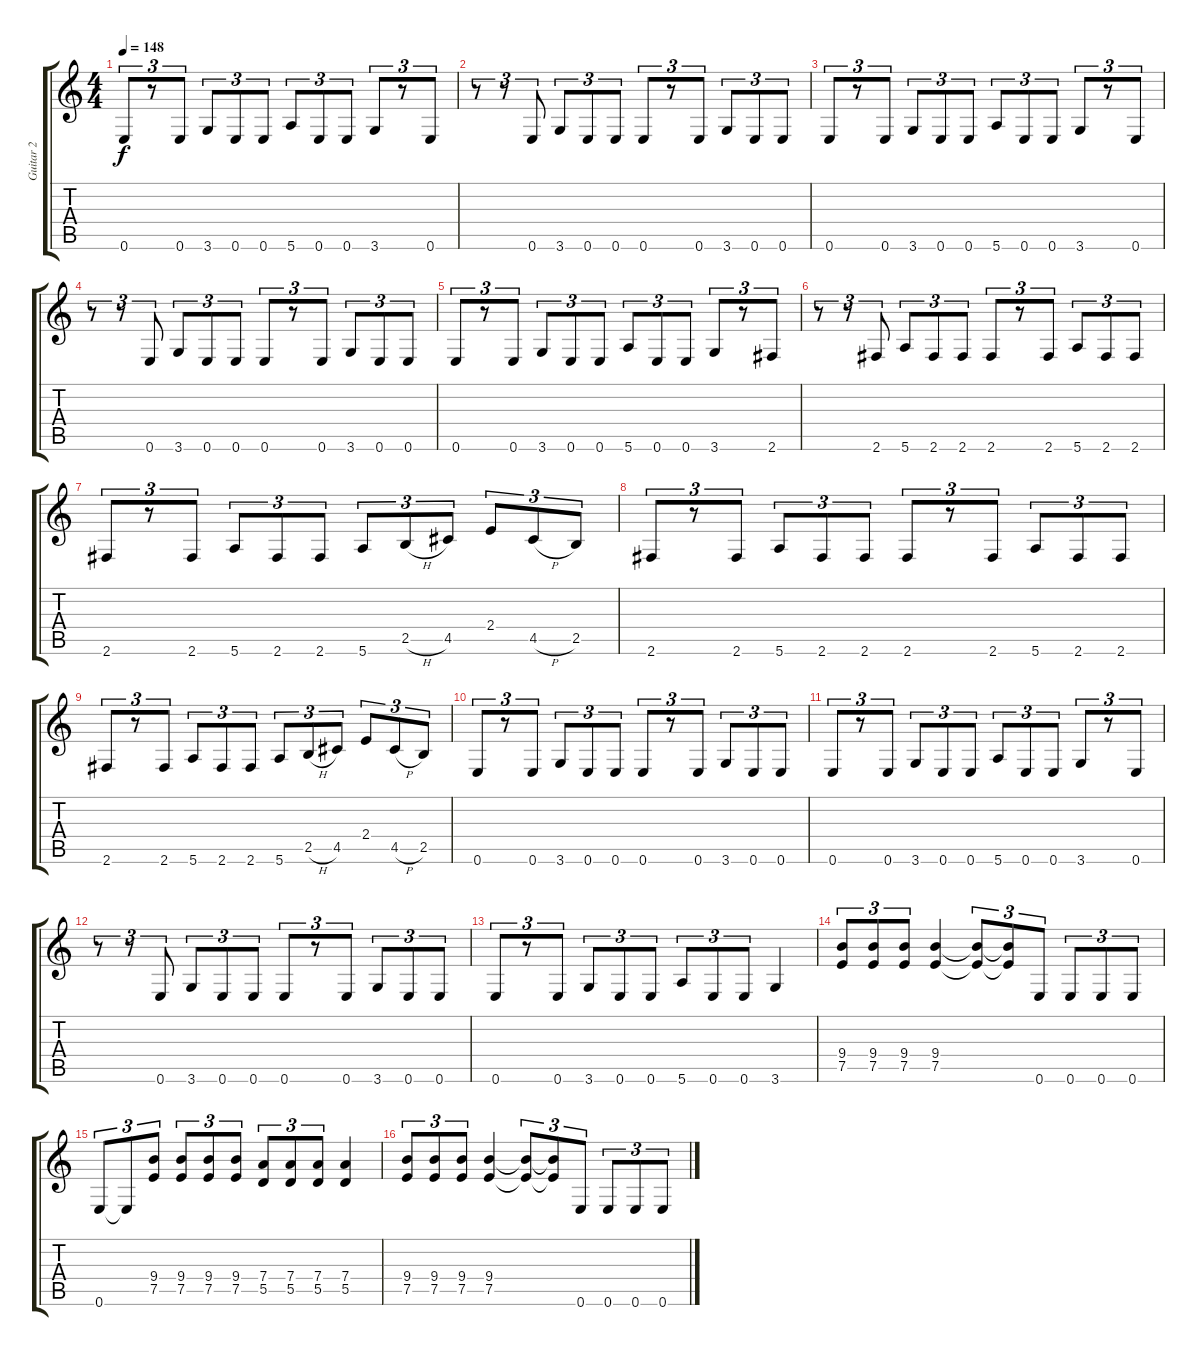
\track ("Guitar 2" "Guitar 2") {instrument overdrivenguitar}
\staff {score tabs}
\tuning (E4 B3 G3 D3 A2 E2) {hide}
\ts (4 4)
\tempo 148
\clef g2
\ks c
0.6.8{tu (3 2) dy f} r.8{tu (3 2)} 0.6.8{tu (3 2)} 3.6.8{tu (3 2)} 0.6.8{tu (3 2)} 0.6.8{tu (3 2)} 5.6.8{tu (3 2)} 0.6.8{tu (3 2)} 0.6.8{tu (3 2)} 3.6.8{tu (3 2)} r.8{tu (3 2)} 0.6.8{tu (3 2)} |
r.8{tu (3 2)} r.8{tu (3 2)} 0.6.8{tu (3 2)} 3.6.8{tu (3 2)} 0.6.8{tu (3 2)} 0.6.8{tu (3 2)} 0.6.8{tu (3 2)} r.8{tu (3 2)} 0.6.8{tu (3 2)} 3.6.8{tu (3 2)} 0.6.8{tu (3 2)} 0.6.8{tu (3 2)} |
0.6.8{tu (3 2)} r.8{tu (3 2)} 0.6.8{tu (3 2)} 3.6.8{tu (3 2)} 0.6.8{tu (3 2)} 0.6.8{tu (3 2)} 5.6.8{tu (3 2)} 0.6.8{tu (3 2)} 0.6.8{tu (3 2)} 3.6.8{tu (3 2)} r.8{tu (3 2)} 0.6.8{tu (3 2)} |
r.8{tu (3 2)} r.8{tu (3 2)} 0.6.8{tu (3 2)} 3.6.8{tu (3 2)} 0.6.8{tu (3 2)} 0.6.8{tu (3 2)} 0.6.8{tu (3 2)} r.8{tu (3 2)} 0.6.8{tu (3 2)} 3.6.8{tu (3 2)} 0.6.8{tu (3 2)} 0.6.8{tu (3 2)} |
0.6.8{tu (3 2)} r.8{tu (3 2)} 0.6.8{tu (3 2)} 3.6.8{tu (3 2)} 0.6.8{tu (3 2)} 0.6.8{tu (3 2)} 5.6.8{tu (3 2)} 0.6.8{tu (3 2)} 0.6.8{tu (3 2)} 3.6.8{tu (3 2)} r.8{tu (3 2)} 2.6.8{tu (3 2)} |
r.8{tu (3 2)} r.8{tu (3 2)} 2.6.8{tu (3 2)} 5.6.8{tu (3 2)} 2.6.8{tu (3 2)} 2.6.8{tu (3 2)} 2.6.8{tu (3 2)} r.8{tu (3 2)} 2.6.8{tu (3 2)} 5.6.8{tu (3 2)} 2.6.8{tu (3 2)} 2.6.8{tu (3 2)} |
2.6.8{tu (3 2)} r.8{tu (3 2)} 2.6.8{tu (3 2)} 5.6.8{tu (3 2)} 2.6.8{tu (3 2)} 2.6.8{tu (3 2)} 5.6.8{tu (3 2)} 2.5{h}.8{tu (3 2)} 4.5.8{tu (3 2)} 2.4.8{tu (3 2)} 4.5{h}.8{tu (3 2)} 2.5.8{tu (3 2)} |
2.6.8{tu (3 2)} r.8{tu (3 2)} 2.6.8{tu (3 2)} 5.6.8{tu (3 2)} 2.6.8{tu (3 2)} 2.6.8{tu (3 2)} 2.6.8{tu (3 2)} r.8{tu (3 2)} 2.6.8{tu (3 2)} 5.6.8{tu (3 2)} 2.6.8{tu (3 2)} 2.6.8{tu (3 2)} |
2.6.8{tu (3 2)} r.8{tu (3 2)} 2.6.8{tu (3 2)} 5.6.8{tu (3 2)} 2.6.8{tu (3 2)} 2.6.8{tu (3 2)} 5.6.8{tu (3 2)} 2.5{h}.8{tu (3 2)} 4.5.8{tu (3 2)} 2.4.8{tu (3 2)} 4.5{h}.8{tu (3 2)} 2.5.8{tu (3 2)} |
0.6.8{tu (3 2)} r.8{tu (3 2)} 0.6.8{tu (3 2)} 3.6.8{tu (3 2)} 0.6.8{tu (3 2)} 0.6.8{tu (3 2)} 0.6.8{tu (3 2)} r.8{tu (3 2)} 0.6.8{tu (3 2)} 3.6.8{tu (3 2)} 0.6.8{tu (3 2)} 0.6.8{tu (3 2)} |
0.6.8{tu (3 2)} r.8{tu (3 2)} 0.6.8{tu (3 2)} 3.6.8{tu (3 2)} 0.6.8{tu (3 2)} 0.6.8{tu (3 2)} 5.6.8{tu (3 2)} 0.6.8{tu (3 2)} 0.6.8{tu (3 2)} 3.6.8{tu (3 2)} r.8{tu (3 2)} 0.6.8{tu (3 2)} |
r.8{tu (3 2)} r.8{tu (3 2)} 0.6.8{tu (3 2)} 3.6.8{tu (3 2)} 0.6.8{tu (3 2)} 0.6.8{tu (3 2)} 0.6.8{tu (3 2)} r.8{tu (3 2)} 0.6.8{tu (3 2)} 3.6.8{tu (3 2)} 0.6.8{tu (3 2)} 0.6.8{tu (3 2)} |
0.6.8{tu (3 2)} r.8{tu (3 2)} 0.6.8{tu (3 2)} 3.6.8{tu (3 2)} 0.6.8{tu (3 2)} 0.6.8{tu (3 2)} 5.6.8{tu (3 2)} 0.6.8{tu (3 2)} 0.6.8{tu (3 2)} 3.6.4 |
(9.4 7.5).8{tu (3 2)} (9.4 7.5).8{tu (3 2)} (9.4 7.5).8{tu (3 2)} (9.4 7.5).4 (9.4{t} 7.5{t}).8{tu (3 2)} (9.4{t} 7.5{t}).8{tu (3 2)} 0.6.8{tu (3 2)} 0.6.8{tu (3 2)} 0.6.8{tu (3 2)} 0.6.8{tu (3 2)} |
0.6.8{tu (3 2)} 0.6{t}.8{tu (3 2)} (9.4 7.5).8{tu (3 2)} (9.4 7.5).8{tu (3 2)} (9.4 7.5).8{tu (3 2)} (9.4 7.5).8{tu (3 2)} (7.4 5.5).8{tu (3 2)} (7.4 5.5).8{tu (3 2)} (7.4 5.5).8{tu (3 2)} (7.4 5.5).4 |
(9.4 7.5).8{tu (3 2)} (9.4 7.5).8{tu (3 2)} (9.4 7.5).8{tu (3 2)} (9.4 7.5).4 (9.4{t} 7.5{t}).8{tu (3 2)} (9.4{t} 7.5{t}).8{tu (3 2)} 0.6.8{tu (3 2)} 0.6.8{tu (3 2)} 0.6.8{tu (3 2)} 0.6.8{tu (3 2)}
